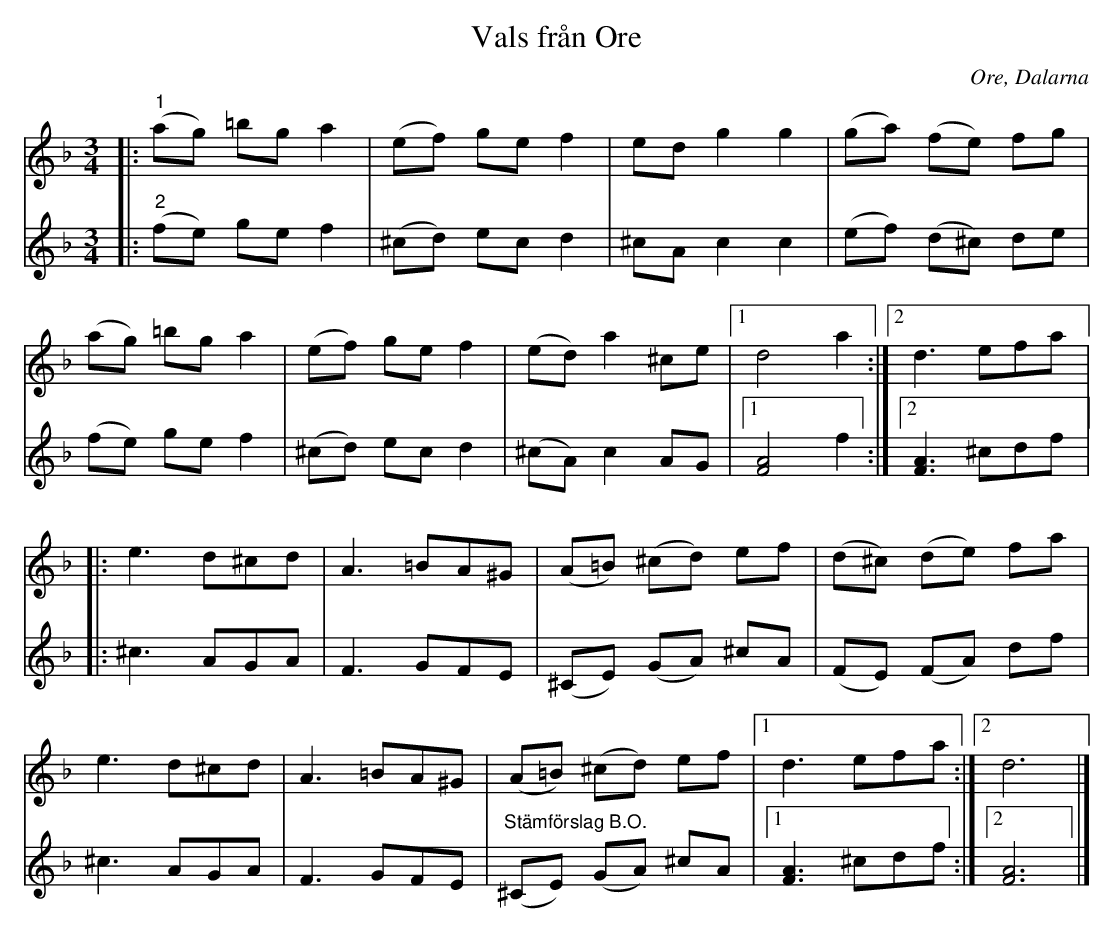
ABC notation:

X:1
T:Vals från Ore
O:Ore, Dalarna
L:1/8
M:3/4
K:Dm
V:1
|:"^1" (ag) =bg a2 | (ef) ge f2 | ed g2 g2 | (ga) (fe) fg |
(ag) =bg a2 | (ef) ge f2 | (ed) a2 ^ce |1 d4 a2 :|2 d3 efa |:
e3 d^cd | A3 =BA^G | (A=B) (^cd) ef | (d^c) (de) fa |
e3 d^cd | A3 =BA^G | (A=B) (^cd) ef |1 d3 efa :|2 d6 |]
V:2
|:"^2" (fe) ge f2 | (^cd) ec d2 | ^cA c2 c2 | (ef) (d^c) de |
(fe) ge f2 | (^cd) ec d2 | (^cA) c2 AG |1 [FA]4 f2 :|2 [FA]3 ^cdf |:
^c3 AGA | F3 GFE | (^CE) (GA) ^cA | (FE) (FA) df |
^c3 AGA | F3 GFE | "^Stämförslag B.O." (^CE) (GA) ^cA |1 [FA]3 ^cdf :|2 [FA]6 |]
